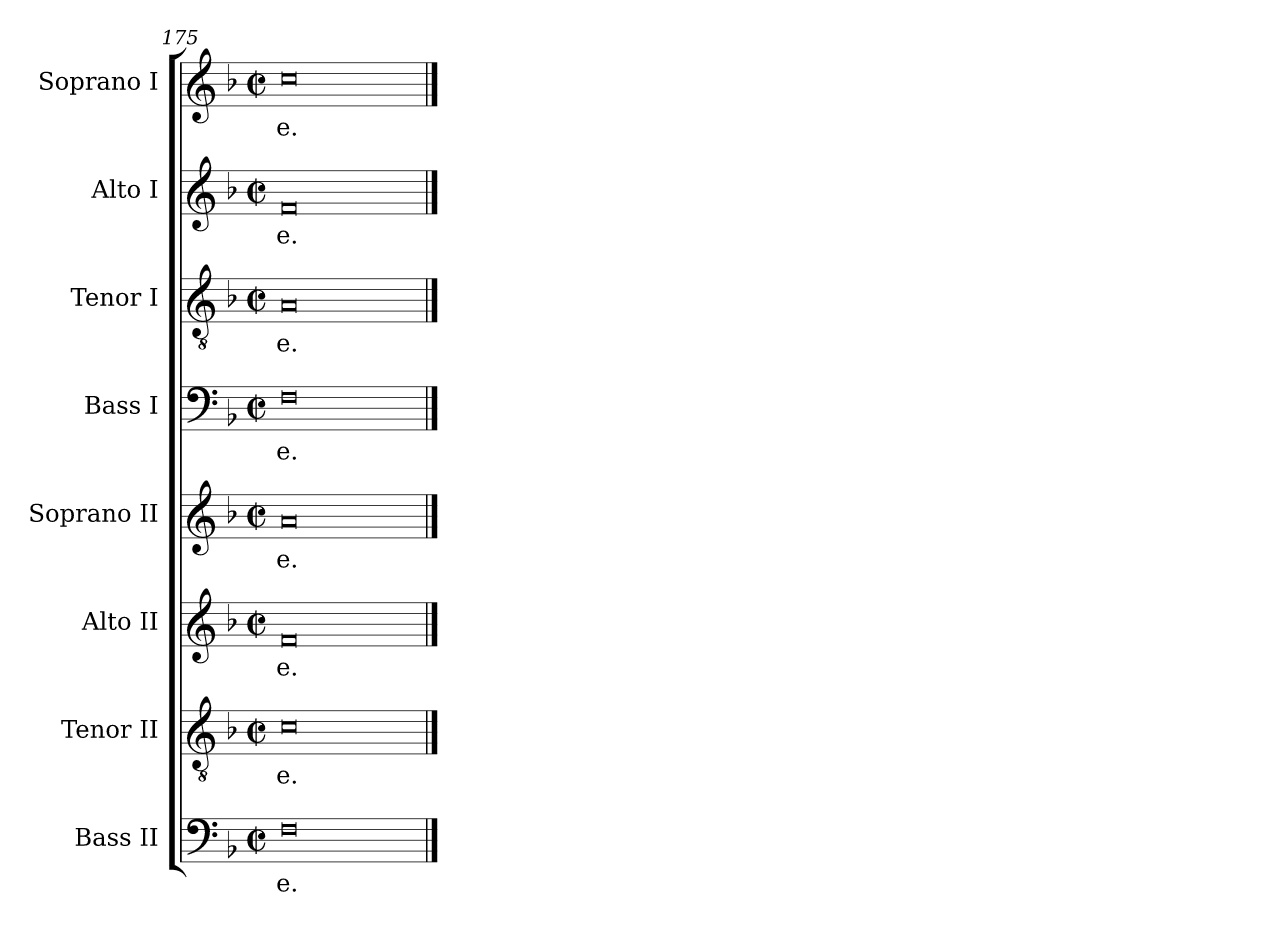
**kern	**text	**kern	**text	**kern	**text	**kern	**text	**kern	**text	**kern	**text	**kern	**text	**kern	**text
*part8	*part8	*part7	*part7	*part6	*part6	*part5	*part5	*part4	*part4	*part3	*part3	*part2	*part2	*part1	*part1
*staff8	*staff8	*staff7	*staff7	*staff6	*staff6	*staff5	*staff5	*staff4	*staff4	*staff3	*staff3	*staff2	*staff2	*staff1	*staff1
*I"Bass II	*	*I"Tenor II	*	*I"Alto II	*	*I"Soprano II	*	*I"Bass I	*	*I"Tenor I	*	*I"Alto I	*	*I"Soprano I	*
*I'B. II	*	*I'T. II	*	*I'A. II	*	*	*	*I'B. I	*	*I'T. I	*	*I'A. I	*	*	*
*clefF4	*	*clefGv2	*	*clefG2	*	*clefG2	*	*clefF4	*	*clefGv2	*	*clefG2	*	*clefG2	*
*	*	*ITrd7c12	*	*	*	*	*	*	*	*ITrd7c12	*	*	*	*	*
*k[b-]	*	*k[b-]	*	*k[b-]	*	*k[b-]	*	*k[b-]	*	*k[b-]	*	*k[b-]	*	*k[b-]	*
*F:	*	*F:	*	*F:	*	*F:	*	*F:	*	*F:	*	*F:	*	*F:	*
*M2/2	*	*M2/2	*	*M2/2	*	*M2/2	*	*M2/2	*	*M2/2	*	*M2/2	*	*M2/2	*
*met(c|)	*	*met(c|)	*	*met(c|)	*	*met(c|)	*	*met(c|)	*	*met(c|)	*	*met(c|)	*	*met(c|)	*
=175	=175	=175	=175	=175	=175	=175	=175	=175	=175	=175	=175	=175	=175	=175	=175
!	!LO:LY:b:color=#000000	!	!	!	!	!	!	!	!	!	!	!	!	!	!
!	!	!	!LO:LY:b:color=#000000	!	!	!	!	!	!	!	!	!	!	!	!
!	!	!	!	!	!LO:LY:b:color=#000000	!	!	!	!	!	!	!	!	!	!
!	!	!	!	!	!	!	!LO:LY:b:color=#000000	!	!	!	!	!	!	!	!
!	!	!	!	!	!	!	!	!	!LO:LY:b:color=#000000	!	!	!	!	!	!
!	!	!	!	!	!	!	!	!	!	!	!LO:LY:b:color=#000000	!	!	!	!
!	!	!	!	!	!	!	!	!	!	!	!	!	!LO:LY:b:color=#000000	!	!
!	!	!	!	!	!	!	!	!	!	!	!	!	!	!	!LO:LY:b:color=#000000
0Fi	-e.	0Ci	-e.	0fi	-e.	0ai	-e.	0Fi	-e.	0AAi	-e.	0fi	-e.	0cci	-e.
==	==	==	==	==	==	==	==	==	==	==	==	==	==	==	==
*-	*-	*-	*-	*-	*-	*-	*-	*-	*-	*-	*-	*-	*-	*-	*-
